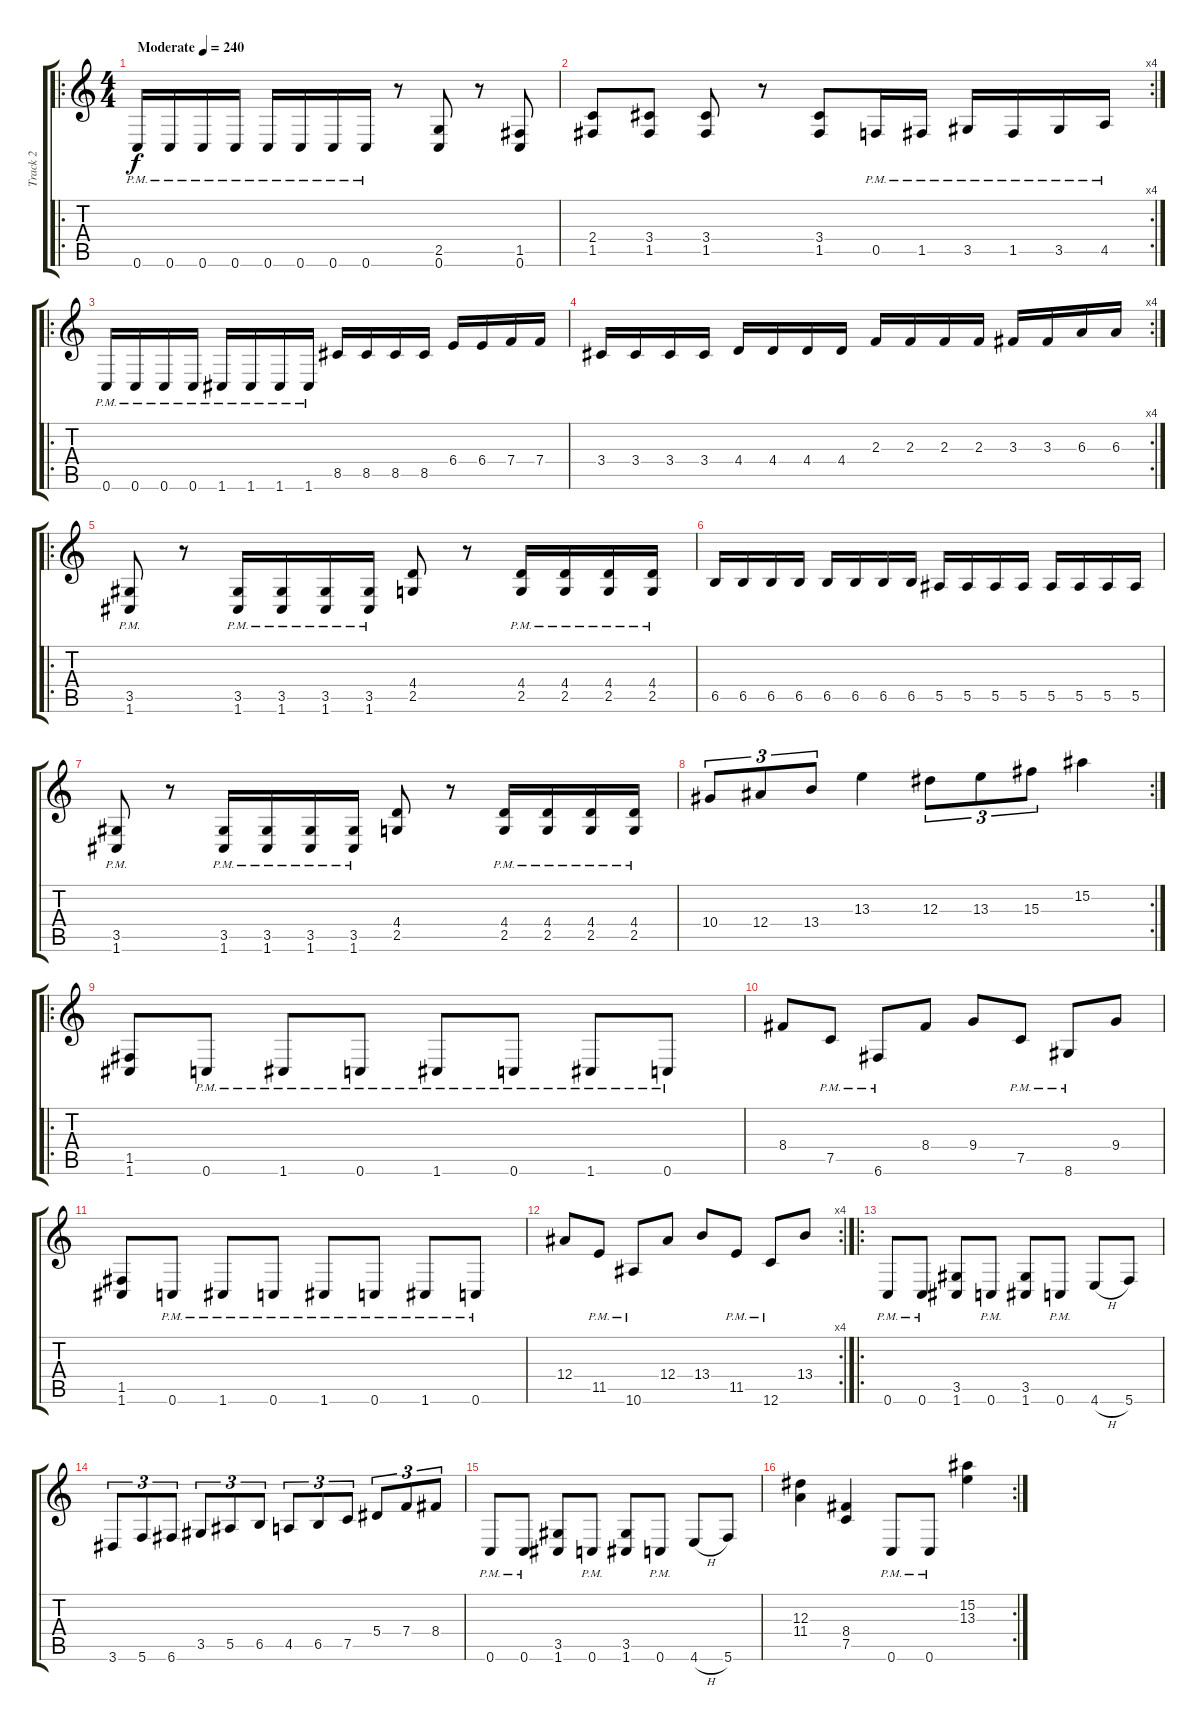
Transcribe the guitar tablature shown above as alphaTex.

\track ("Track 2" "Track 2") {instrument distortionguitar}
\staff {score tabs}
\tuning (C4 G3 Eb3 Bb2 F2 C2) {hide}
\ro
\ts (4 4)
\tempo (240 "Moderate")
\clef g2
\ks c
0.6{pm}.16{dy f instrument distortionguitar} 0.6{pm}.16 0.6{pm}.16 0.6{pm}.16 0.6{pm}.16 0.6{pm}.16 0.6{pm}.16 0.6{pm}.16 r.8 (2.5 0.6).8 r.8 (1.5 0.6).8 |
\rc 4
(2.4 1.5).8 (3.4 1.5).8 (3.4 1.5).8 r.8 (3.4 1.5).8 0.5{pm}.16 1.5{pm}.16 3.5{pm}.16 1.5{pm}.16 3.5{pm}.16 4.5{pm}.16 |
\ro
0.6{pm}.16 0.6{pm}.16 0.6{pm}.16 0.6{pm}.16 1.6{pm}.16 1.6{pm}.16 1.6{pm}.16 1.6{pm}.16 8.5.16 8.5.16 8.5.16 8.5.16 6.4.16 6.4.16 7.4.16 7.4.16 |
\rc 4
3.4.16 3.4.16 3.4.16 3.4.16 4.4.16 4.4.16 4.4.16 4.4.16 2.3.16 2.3.16 2.3.16 2.3.16 3.3.16 3.3.16 6.3.16 6.3.16 |
\ro
(3.5{pm} 1.6{pm}).8 r.8 (3.5{pm} 1.6{pm}).16 (3.5{pm} 1.6{pm}).16 (3.5{pm} 1.6{pm}).16 (3.5{pm} 1.6{pm}).16 (4.4 2.5).8 r.8 (4.4{pm} 2.5{pm}).16 (4.4{pm} 2.5{pm}).16 (4.4{pm} 2.5{pm}).16 (4.4{pm} 2.5{pm}).16 |
6.5.16 6.5.16 6.5.16 6.5.16 6.5.16 6.5.16 6.5.16 6.5.16 5.5.16 5.5.16 5.5.16 5.5.16 5.5.16 5.5.16 5.5.16 5.5.16 |
(3.5{pm} 1.6{pm}).8 r.8 (3.5{pm} 1.6{pm}).16 (3.5{pm} 1.6{pm}).16 (3.5{pm} 1.6{pm}).16 (3.5{pm} 1.6{pm}).16 (4.4 2.5).8 r.8 (4.4{pm} 2.5{pm}).16 (4.4{pm} 2.5{pm}).16 (4.4{pm} 2.5{pm}).16 (4.4{pm} 2.5{pm}).16 |
\rc 2
10.4.8{tu (3 2)} 12.4.8{tu (3 2)} 13.4.8{tu (3 2)} 13.3.4 12.3.8{tu (3 2)} 13.3.8{tu (3 2)} 15.3.8{tu (3 2)} 15.2.4 |
\ro
(1.5 1.6).8 0.6{pm}.8 1.6{pm}.8 0.6{pm}.8 1.6{pm}.8 0.6{pm}.8 1.6{pm}.8 0.6{pm}.8 |
8.4.8 7.5{pm}.8 6.6{pm}.8 8.4.8 9.4.8 7.5{pm}.8 8.6{pm}.8 9.4.8 |
(1.5 1.6).8 0.6{pm}.8 1.6{pm}.8 0.6{pm}.8 1.6{pm}.8 0.6{pm}.8 1.6{pm}.8 0.6{pm}.8 |
\rc 4
12.4.8 11.5{pm}.8 10.6{pm}.8 12.4.8 13.4.8 11.5{pm}.8 12.6{pm}.8 13.4.8 |
\ro
0.6{pm}.8 0.6{pm}.8 (3.5 1.6).8 0.6{pm}.8 (3.5 1.6).8 0.6{pm}.8 4.6{h}.8 5.6.8 |
3.6.8{tu (3 2)} 5.6.8{tu (3 2)} 6.6.8{tu (3 2)} 3.5.8{tu (3 2)} 5.5.8{tu (3 2)} 6.5.8{tu (3 2)} 4.5.8{tu (3 2)} 6.5.8{tu (3 2)} 7.5.8{tu (3 2)} 5.4.8{tu (3 2)} 7.4.8{tu (3 2)} 8.4.8{tu (3 2)} |
0.6{pm}.8 0.6{pm}.8 (3.5 1.6).8 0.6{pm}.8 (3.5 1.6).8 0.6{pm}.8 4.6{h}.8 5.6.8 |
\rc 2
(12.3 11.4).4 (8.4 7.5).4 0.6{pm}.8 0.6{pm}.8 (15.2 13.3).4
